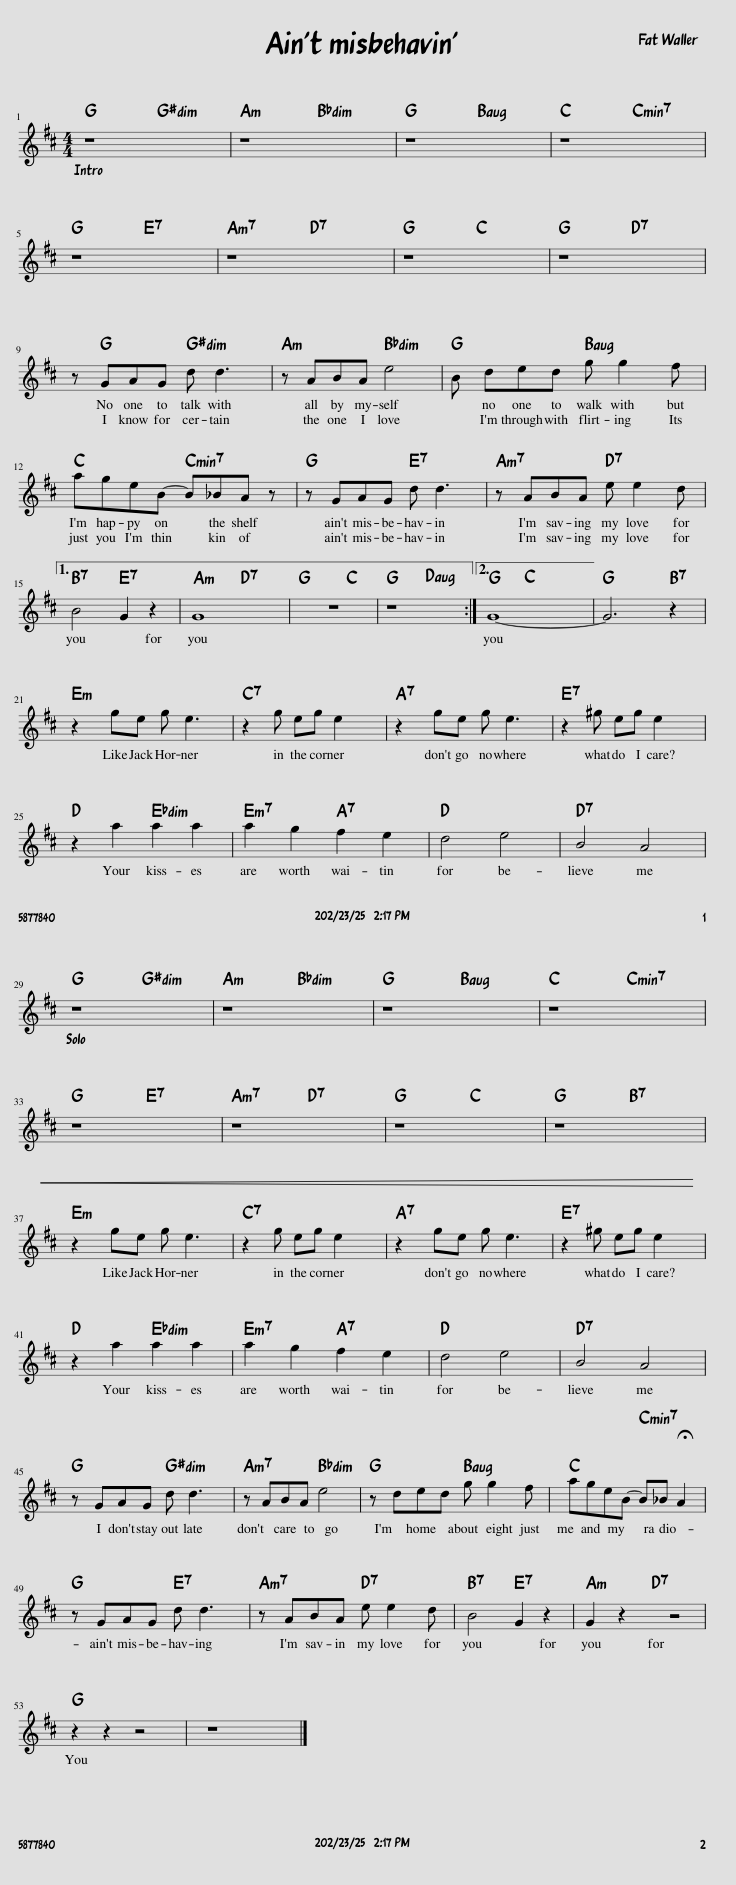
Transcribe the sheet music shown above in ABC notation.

X:1
L:1/8
M:4/4
I:linebreak $
K:D
V:1 treble
V:1
 z8 | z8 | z8 | z8 |$ z8 | %5
 z8 | z8 | z8 |$ z GAG d d3 | z ABA e4 | %10
 B ded g g2 f |$ ageB- B_BA z | z GAG d d3 | z ABA e e2 d |1$ B4 G2 z2 || %15
 G8 | z8 | z8 :|2 G8- || G6 z2 |$ %20
 z2 ge g e3 | z2 g eg e2 x | z2 ge g e3 | z2 ^g eg e2 x |$ z2 a2 a2 a2 | %25
 a2 g2 f2 e2 | d4 e4 | B4 A4 |$ z8 | z8 | %30
 z8 | z8 |$!<(! z8!<)! | z8 | z8 | %35
 z8 |$ z2 ge g e3 | z2 g eg e2 x | z2 ge g e3 | z2 ^g eg e2 x |$ %40
 z2 a2 a2 a2 | a2 g2 f2 e2 | d4 e4 | B4 A4 |$ z GAG d d3 | %45
 z ABA e4 | z ded g g2 f | ageB- B_B !fermata!A2 |$ z GAG d d3 | z ABA e e2 d | %50
 B4 G2 z2 | G2 z2 z4 |$ z2 z2 z4 | z8 |] %54
